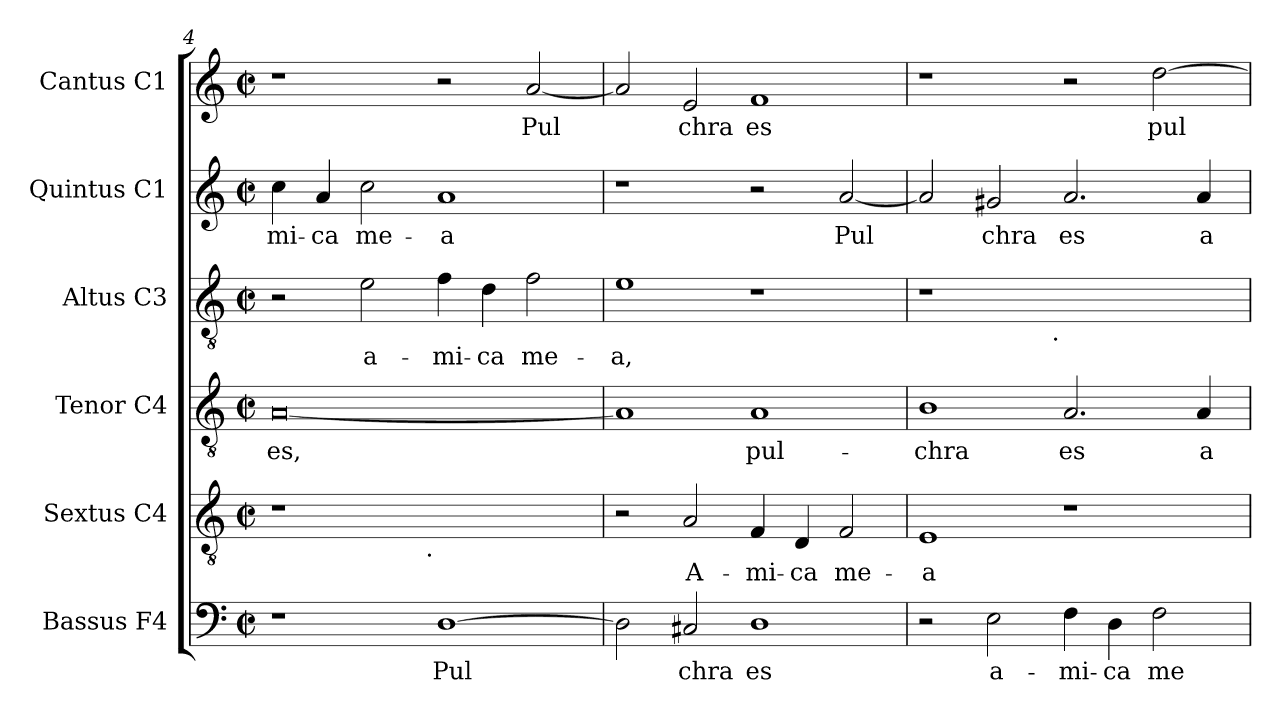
**kern	**text	**kern	**text	**kern	**text	**kern	**text	**kern	**text	**kern	**text
*part6	*part6	*part5	*part5	*part4	*part4	*part3	*part3	*part2	*part2	*part1	*part1
*staff6	*staff6	*staff5	*staff5	*staff4	*staff4	*staff3	*staff3	*staff2	*staff2	*staff1	*staff1
*I"Bassus  F4	*	*I"Sextus  C4	*	*I"Tenor  C4	*	*I"Altus  C3	*	*I"Quintus  C1	*	*I"Cantus  C1	*
*clefF4	*	*clefGv2	*	*clefGv2	*	*clefGv2	*	*clefG2	*	*clefG2	*
*k[]	*	*k[]	*	*k[]	*	*k[]	*	*k[]	*	*k[]	*
*C:	*	*C:	*	*C:	*	*C:	*	*C:	*	*C:	*
*M2/2	*	*M2/2	*	*M2/2	*	*M2/2	*	*M2/2	*	*M2/2	*
*met(c|)	*	*met(c|)	*	*met(c|)	*	*met(c|)	*	*met(c|)	*	*met(c|)	*
=4	=4	=4	=4	=4	=4	=4	=4	=4	=4	=4	=4
!	!	!	!	!	!LO:LY:b:cj	!	!	!	!LO:LY:b:cj	!	!
*	*	*^	*	*	*	*	*	*	*	*	*
1r	.	1r	2ryy	.	[<0A	es,	2r	.	4cc\	-mi-	1r	.
!	!	!	!	!	!	!	!	!	!	!LO:LY:b:cj	!	!
.	.	.	.	.	.	.	.	.	4a/	-ca	.	.
!	!	!	!	!	!	!	!	!LO:LY:b:cj	!	!LO:LY:b:cj	!	!
.	.	.	4...ryy	.	.	.	2e\	a-	2cc\	me-	.	.
!	!	!	!LO:TX:b:t=.	!	!	!	!	!	!	!	!	!
.	.	.	1ryy	.	.	.	.	.	.	.	.	.
!	!LO:LY:b:cj	!	!	!	!	!	!	!LO:LY:b:cj	!	!LO:LY:b:cj	!	!
[>1D	Pul-	1ryy	.	.	.	.	4f\	-mi-	1a	-a	2r	.
!	!	!	!	!	!	!	!	!LO:LY:b:cj	!	!	!	!
.	.	.	.	.	.	.	4d\	-ca	.	.	.	.
!	!	!	!	!	!	!	!	!LO:LY:b:cj	!	!	!	!LO:LY:b:cj
.	.	.	.	.	.	.	2f\	me-	.	.	[<2a/	Pul-
.	.	.	32ryy	.	.	.	.	.	.	.	.	.
=5	=5	=5	=5	=5	=5	=5	=5	=5	=5	=5	=5	=5
!	!LO:LY:b:cj	!	!	!	!	!LO:LY:b:cj	!	!LO:LY:b:cj	!	!	!	!LO:LY:b:cj
*	*	*v	*v	*	*	*	*	*	*	*	*	*
2D\]	--	2r	.	1A]	.	1e	-a,	1r	.	2a/]	--
!	!LO:LY:b:cj	!	!LO:LY:b:cj	!	!	!	!	!	!	!	!LO:LY:b:cj
2C#X/	-chra	2A/	A-	.	.	.	.	.	.	2e/	-chra
!	!LO:LY:b:cj	!	!LO:LY:b:cj	!	!LO:LY:b:cj	!	!	!	!	!	!LO:LY:b:cj
1D	es	4F/	-mi-	1A	pul-	1r	.	2r	.	1f	es
!	!	!	!LO:LY:b:cj	!	!	!	!	!	!	!	!
.	.	4D/	-ca	.	.	.	.	.	.	.	.
!	!	!	!LO:LY:b:cj	!	!	!	!	!	!LO:LY:b:cj	!	!
.	.	2F/	me-	.	.	.	.	[<2a/	Pul-	.	.
!!LO:LB:g=z
=6	=6	=6	=6	=6	=6	=6	=6	=6	=6	=6	=6
!	!	!	!LO:LY:b:cj	!	!LO:LY:b:cj	!	!	!	!LO:LY:b:cj	!	!
*	*	*	*	*	*	*^	*	*	*	*	*
2r	.	1E	-a	1B	-chra	1r	2ryy	.	2a/]	--	1r	.
!	!LO:LY:b:cj	!	!	!	!	!	!	!	!	!LO:LY:b:cj	!	!
2E\	a-	.	.	.	.	.	4...ryy	.	2g#X/	-chra	.	.
!	!	!	!	!	!	!	!LO:TX:b:t=.	!	!	!	!	!
.	.	.	.	.	.	.	1ryy	.	.	.	.	.
!	!LO:LY:b:cj	!	!	!	!LO:LY:b:cj	!	!	!	!	!LO:LY:b:cj	!	!
4F\	-mi-	1r	.	2.A/	es	1ryy	.	.	2.a/	es	2r	.
!	!LO:LY:b:cj	!	!	!	!	!	!	!	!	!	!	!
4D\	-ca	.	.	.	.	.	.	.	.	.	.	.
!	!LO:LY:b:cj	!	!	!	!	!	!	!	!	!	!	!LO:LY:b:cj
2F\	me-	.	.	.	.	.	.	.	.	.	[>2dd\	pul-
!	!	!	!	!	!LO:LY:b:cj	!	!	!	!	!LO:LY:b:cj	!	!
.	.	.	.	4A/	a-	.	.	.	4a/	a-	.	.
.	.	.	.	.	.	.	32ryy	.	.	.	.	.
*	*	*	*	*	*	*v	*v	*	*	*	*	*
=	=	=	=	=	=	=	=	=	=	=	=
*-	*-	*-	*-	*-	*-	*-	*-	*-	*-	*-	*-
